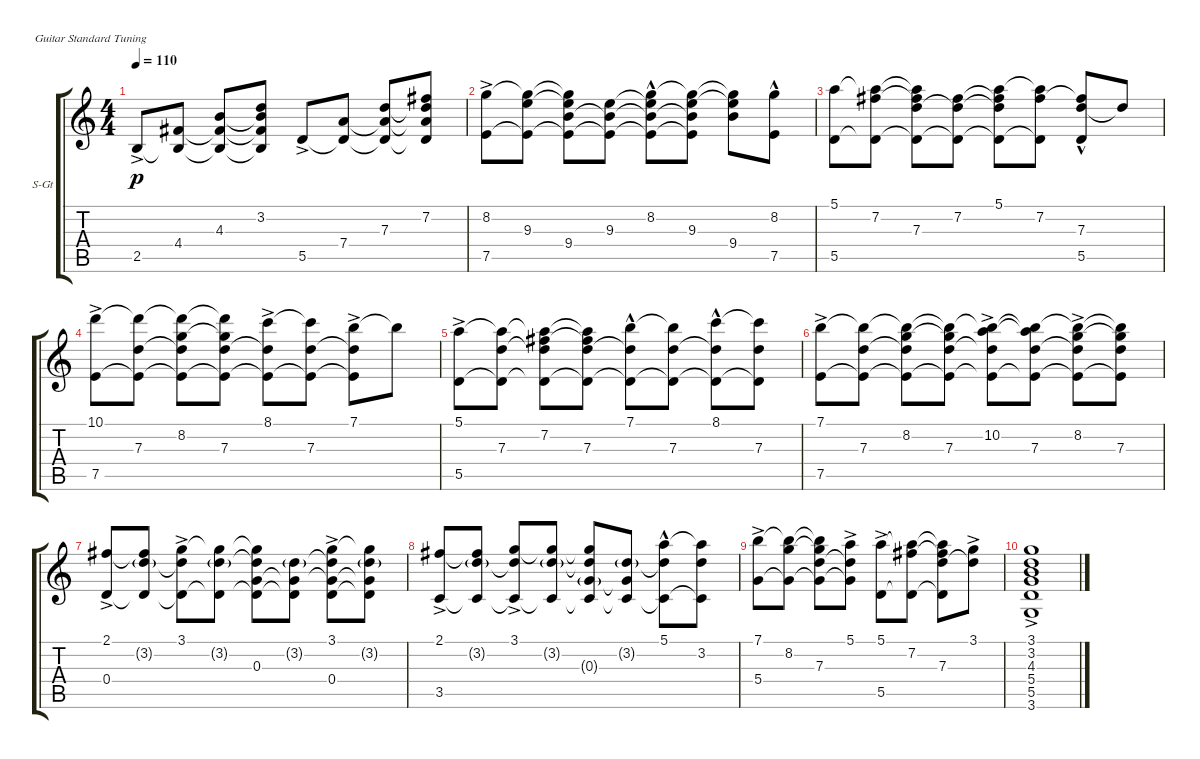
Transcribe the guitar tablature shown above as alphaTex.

\defaultSystemsLayout 4
\bracketExtendMode groupsimilarinstruments
\firstSystemTrackNameOrientation horizontal
\otherSystemsTrackNameOrientation horizontal
\track ("Steel Guitar" "S-Gt") {instrument acousticguitarsteel}
\staff {score tabs}
\tuning (E4 B3 G3 D3 A2 E2)
\ts (4 4)
\tempo 110
\clef g2
\ks c
2.5{ac}.8{dy p} (4.4 2.5{t}).8 (4.3 2.5{t} 4.4{t}).8 (3.2 2.5{t} 4.4{t} 4.3{t}).8 5.5{ac}.8 (7.4 5.5{t}).8 (7.3 5.5{t} 7.4{t}).8 (7.2 5.5{t} 7.4{t} 7.3{t}).8 |
(7.5 8.2{ac}).8 (9.3 7.5{t} 8.2{t}).8 (9.4 7.5{t} 8.2{t} 9.3{t}).8 (9.3 7.5{t} 9.4{t}).8 (8.2{hac} 7.5{t} 9.4{t} 9.3{t}).8 (9.3 7.5{t} 9.4{t} 8.2{t}).8 (9.4 8.2{t} 9.3{t}).8 (7.5{hac} 8.2{hac}).8 |
(5.1 5.5).8 (7.2 5.1{t} 5.5{t}).8 (7.3 5.1{t} 7.2{t} 5.5{t}).8 (7.2 7.3{t} 5.5{t}).8 (5.1 7.3{t} 7.2{t} 5.5{t}).8 (7.2 5.1{t} 5.5{t}).8 (7.3{hac} 7.2{t} 5.5).8 7.3{t}.8 |
(7.5{ac} 10.1{ac}).8 (7.3 7.5{t} 10.1{t}).8 (8.2 7.5{t} 7.3{t} 10.1{t}).8 (7.3 7.5{t} 8.2{t} 10.1{t}).8 (8.1{ac} 7.5{t} 7.3{t}).8 (7.3 7.5{t} 8.1{t}).8 (7.1{ac} 7.5{t} 7.3{t}).8 7.1{t}.8 |
(5.5 5.1{ac}).8 (7.3 5.5{t} 5.1{t}).8 (7.2 5.5{t} 7.3{t} 5.1{t}).8 (7.3 5.5{t} 5.1{t} 7.2{t}).8 (7.1{hac} 5.5{t} 7.3{t}).8 (7.3 5.5{t} 7.1{t}).8 (8.1{hac} 5.5{t} 7.3{t}).8 (7.3 5.5{t} 8.1{t}).8 |
(7.5 7.1{ac}).8 (7.3 7.5{t} 7.1{t}).8 (8.2 7.5{t} 7.3{t} 7.1{t}).8 (7.3 7.5{t} 8.2{t} 7.1{t}).8 (10.2{ac} 7.5{t} 7.3{t} 7.1{t}).8 (7.3 7.5{t} 10.2{t} 7.1{t}).8 (8.2{ac} 7.5{t} 7.3{t} 7.1{t}).8 (7.3 7.5{t} 8.2{t} 7.1{t}).8 |
(0.4 2.1{ac}).8 (3.2{g} 0.4{t} 2.1{t}).8 (3.1{ac} 0.4{t} 3.2{t}).8 (3.2{g} 0.4{t} 3.1{t}).8 (0.3 0.4{t} 3.1{t} 3.2{t}).8 (3.2{g} 0.4{t} 0.3{t}).8 (3.1{ac} 0.4{ac} 0.3{t} 3.2{t}).8 (3.2{g} 0.4{t} 3.1{t} 0.3{t}).8 |
(3.5{ac} 2.1{ac}).8 (3.2{g} 3.5{t} 2.1{t}).8 (3.1{ac} 3.5{t} 3.2{t}).8 (3.2{g} 3.5{t} 3.1{t}).8 (0.3{g} 3.5{t} 3.1{t} 3.2{t}).8 (3.2{g} 3.5{t} 0.3{t}).8 (5.1{hac} 3.5{t} 3.2{t}).8 (3.5{t} 3.2 5.1{t}).8 |
(5.4 7.1{ac}).8 (8.2 5.4{t} 7.1{t}).8 (7.3 5.4{t} 8.2{t} 7.1{t}).8 (5.1{ac} 5.4{t} 7.3{t}).8 (5.5 5.1{ac}).8 (7.2 5.1{t} 5.5{t}).8 (7.3 5.1{t} 7.2{t} 5.5{t}).8 (7.3{t} 3.1{ac}).8 |
(3.6 5.5 5.4 4.3 3.2 3.1{ac}).1
